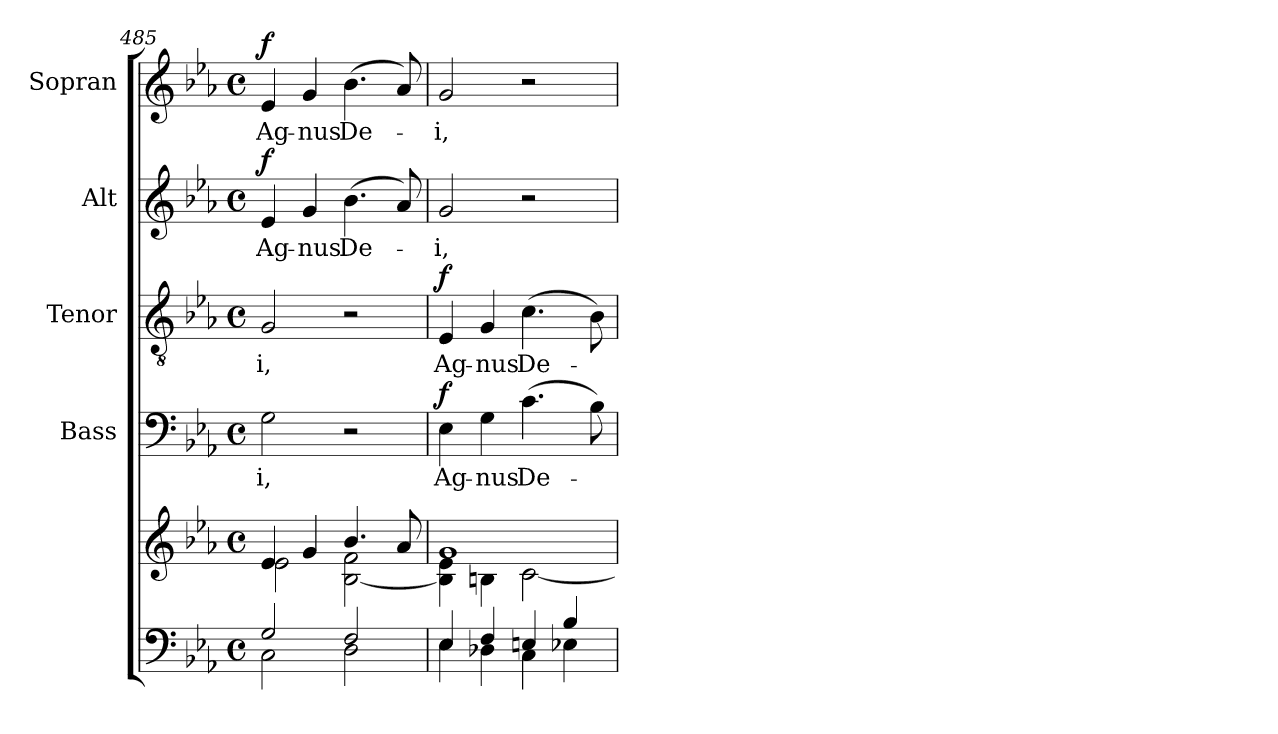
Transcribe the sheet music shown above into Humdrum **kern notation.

**kern	**kern	**kern	**text	**dynam	**kern	**text	**dynam	**kern	**text	**dynam	**kern	**text	**dynam
*part5	*part5	*part4	*part4	*part4	*part3	*part3	*part3	*part2	*part2	*part2	*part1	*part1	*part1
*staff6	*staff5	*staff4	*staff4	*staff4	*staff3	*staff3	*staff3	*staff2	*staff2	*staff2	*staff1	*staff1	*staff1
*	*	*I"Bass	*	*	*I"Tenor	*	*	*I"Alt	*	*	*I"Sopran	*	*
*	*	*I'B.	*	*	*I'T.	*	*	*I'A.	*	*	*I'S.	*	*
!!LO:PB:g=z
*clefF4	*clefG2	*clefF4	*	*	*clefGv2	*	*	*clefG2	*	*	*clefG2	*	*
*k[b-e-a-]	*k[b-e-a-]	*k[b-e-a-]	*	*	*k[b-e-a-]	*	*	*k[b-e-a-]	*	*	*k[b-e-a-]	*	*
*E-:	*E-:	*E-:	*	*	*E-:	*	*	*E-:	*	*	*E-:	*	*
*M4/4	*M4/4	*M4/4	*	*	*M4/4	*	*	*M4/4	*	*	*M4/4	*	*
*met(c)	*met(c)	*met(c)	*	*	*met(c)	*	*	*met(c)	*	*	*met(c)	*	*
=485	=485	=485	=485	=485	=485	=485	=485	=485	=485	=485	=485	=485	=485
*^	*^	*	*	*	*	*	*	*	*	*	*	*	*
!	!	!	!	!	!LO:LY:b	!	!	!LO:LY:b	!	!	!LO:LY:b	!LO:DY:a	!	!LO:LY:b	!LO:DY:a
2G/	2C\	4e-/	2e-\	2G\	-i,	.	2G/	-i,	.	4e-/	Ag-	f	4e-/	Ag-	f
!	!	!	!	!	!	!	!	!	!	!	!LO:LY:b	!	!	!LO:LY:b	!
.	.	4g/	.	.	.	.	.	.	.	4g/	-nus	.	4g/	-nus	.
!	!	!	!	!	!	!	!	!	!	!	!LO:LY:b	!	!	!LO:LY:b	!
2F/	2D\	4.b-/	[<2B-\ 2f\	2r	.	.	2r	.	.	(>4.b-\	De-	.	(>4.b-\	De-	.
.	.	8a-/	.	.	.	.	.	.	.	8a-/)	.	.	8a-/)	.	.
=486	=486	=486	=486	=486	=486	=486	=486	=486	=486	=486	=486	=486	=486	=486	=486
!	!	!	!	!	!LO:LY:b	!LO:DY:a	!	!LO:LY:b	!LO:DY:a	!	!LO:LY:b	!	!	!LO:LY:b	!
4E-/	4E-\	1g	4B-\] 4e-\	4E-\	Ag-	f	4E-/	Ag-	f	2g/	-i,	.	2g/	-i,	.
!	!	!	!	!	!LO:LY:b	!	!	!LO:LY:b	!	!	!	!	!	!	!
4F/	4D-X\	.	4Bn\	4G\	-nus	.	4G/	-nus	.	.	.	.	.	.	.
!	!	!	!	!	!LO:LY:b	!	!	!LO:LY:b	!	!	!	!	!	!	!
4En/	4C\	.	[<2c\	(>4.c\	De-	.	(>4.c\	De-	.	2r	.	.	2r	.	.
4B-/	4E-\	.	.	.	.	.	.	.	.	.	.	.	.	.	.
.	.	.	.	8B-\)	.	.	8B-\)	.	.	.	.	.	.	.	.
*v	*v	*	*	*	*	*	*	*	*	*	*	*	*	*	*
*	*v	*v	*	*	*	*	*	*	*	*	*	*	*	*
=	=	=	=	=	=	=	=	=	=	=	=	=	=
*-	*-	*-	*-	*-	*-	*-	*-	*-	*-	*-	*-	*-	*-
